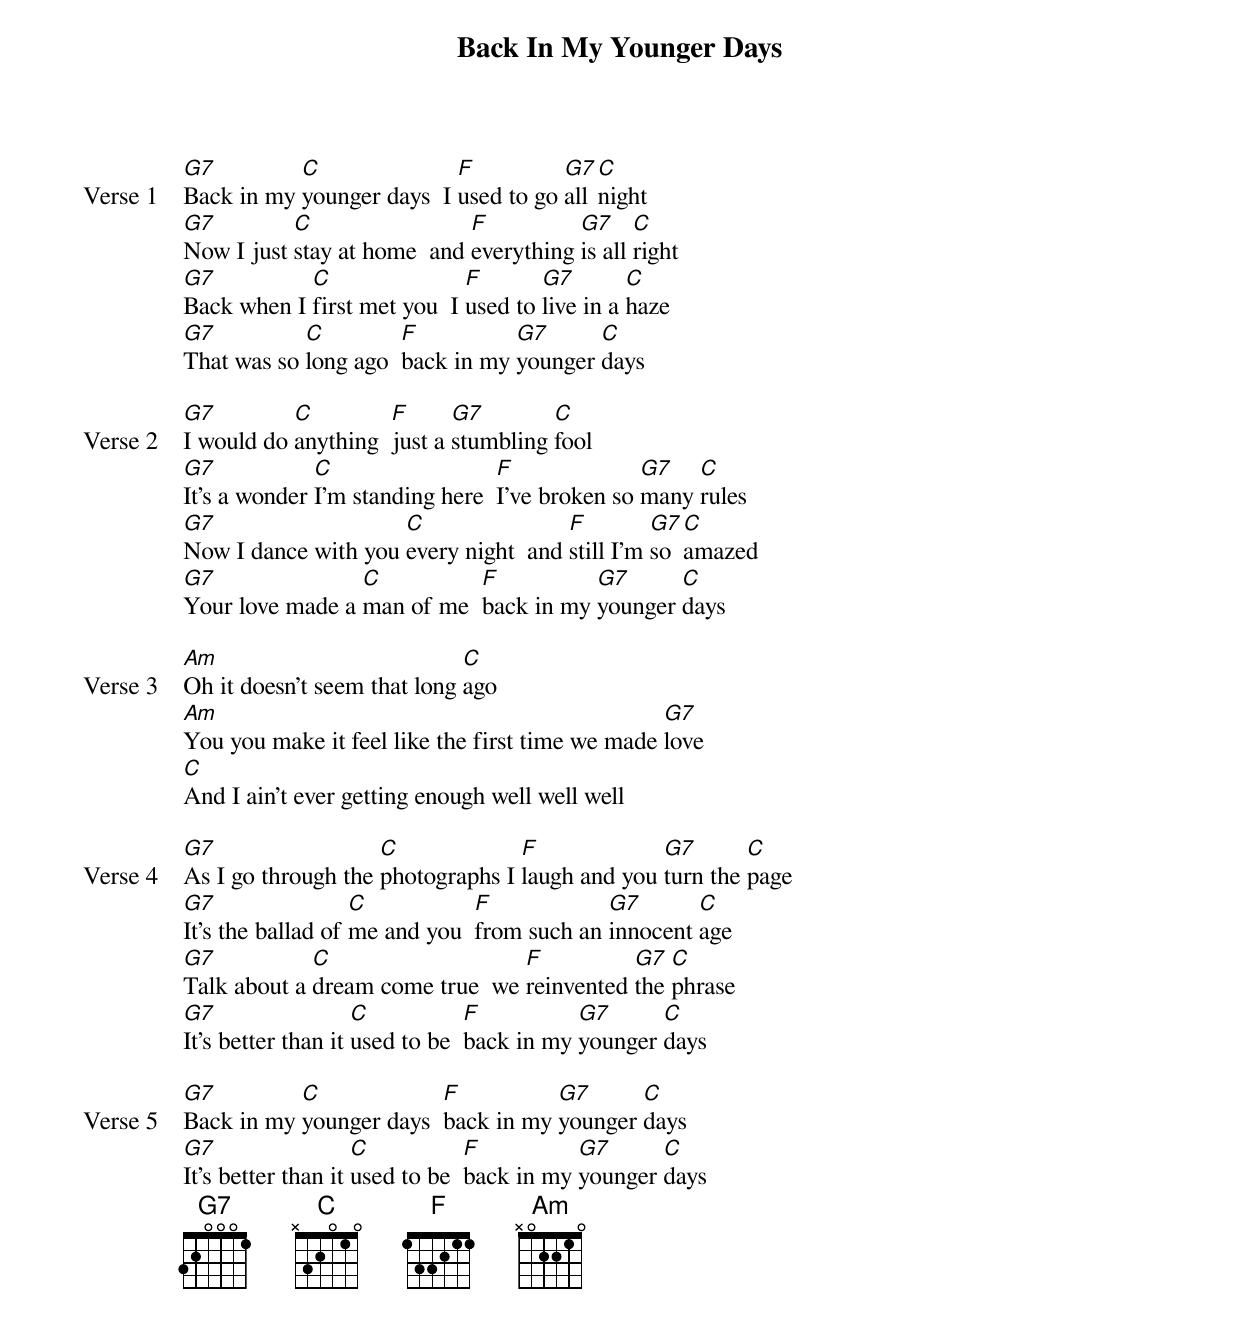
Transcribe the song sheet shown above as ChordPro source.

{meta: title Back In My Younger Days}
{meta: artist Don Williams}
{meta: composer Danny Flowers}
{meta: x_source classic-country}
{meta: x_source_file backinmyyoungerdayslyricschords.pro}
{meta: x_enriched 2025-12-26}

{start_of_verse: Verse 1}
[G7]Back in my [C]younger days  I [F]used to go [G7]all [C]night
[G7]Now I just [C]stay at home  and [F]everything [G7]is all [C]right
[G7]Back when I [C]first met you  I [F]used to [G7]live in a [C]haze
[G7]That was so [C]long ago  [F]back in my [G7]younger [C]days
{end_of_verse}

{start_of_verse: Verse 2}
[G7]I would do [C]anything  [F]just a [G7]stumbling [C]fool
[G7]It’s a wonder [C]I’m standing here  [F]I’ve broken so [G7]many [C]rules
[G7]Now I dance with you [C]every night  and [F]still I’m [G7]so [C]amazed
[G7]Your love made a [C]man of me  [F]back in my [G7]younger [C]days
{end_of_verse}

{start_of_verse: Verse 3}
[Am]Oh it doesn’t seem that long [C]ago
[Am]You you make it feel like the first time we made [G7]love
[C]And I ain’t ever getting enough well well well
{end_of_verse}

{start_of_verse: Verse 4}
[G7]As I go through the [C]photographs I [F]laugh and you [G7]turn the [C]page
[G7]It's the ballad of [C]me and you  [F]from such an [G7]innocent [C]age
[G7]Talk about a [C]dream come true  we [F]reinvented [G7]the [C]phrase
[G7]It's better than it [C]used to be  [F]back in my [G7]younger [C]days
{end_of_verse}

{start_of_verse: Verse 5}
[G7]Back in my [C]younger days  [F]back in my [G7]younger [C]days
[G7]It's better than it [C]used to be  [F]back in my [G7]younger [C]days
{end_of_verse}
